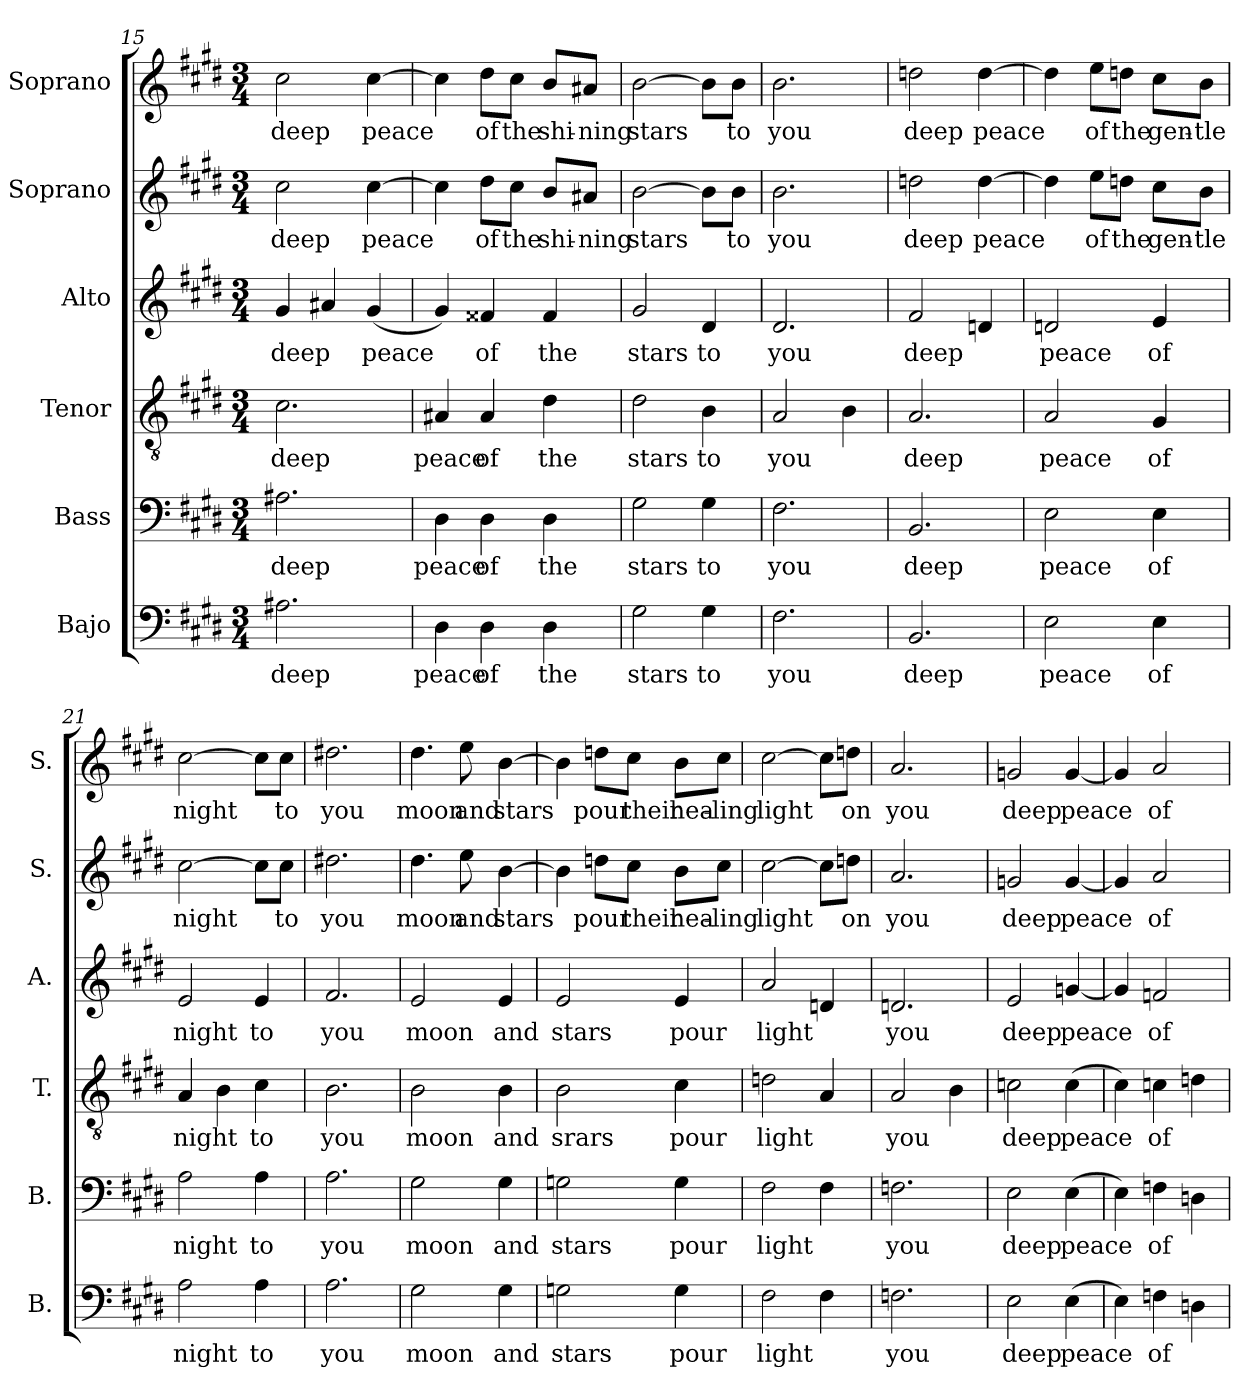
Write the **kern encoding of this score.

**kern	**text	**kern	**text	**kern	**text	**kern	**text	**kern	**text	**kern	**text
*part6	*part6	*part5	*part5	*part4	*part4	*part3	*part3	*part2	*part2	*part1	*part1
*staff6	*staff6	*staff5	*staff5	*staff4	*staff4	*staff3	*staff3	*staff2	*staff2	*staff1	*staff1
*I"Bajo	*	*I"Bass	*	*I"Tenor	*	*I"Alto	*	*I"Soprano	*	*I"Soprano	*
*I'B.	*	*I'B.	*	*I'T.	*	*I'A.	*	*I'S.	*	*I'S.	*
*clefF4	*	*clefF4	*	*clefGv2	*	*clefG2	*	*clefG2	*	*clefG2	*
*k[f#c#g#d#]	*	*k[f#c#g#d#]	*	*k[f#c#g#d#]	*	*k[f#c#g#d#]	*	*k[f#c#g#d#]	*	*k[f#c#g#d#]	*
*M3/4	*	*M3/4	*	*M3/4	*	*M3/4	*	*M3/4	*	*M3/4	*
=15	=15	=15	=15	=15	=15	=15	=15	=15	=15	=15	=15
2.A#X\	deep	2.A#X\	deep	2.c#\	deep	4g#/	deep	2cc#\	deep	2cc#\	deep
.	.	.	.	.	.	4a#X/	.	.	.	.	.
.	.	.	.	.	.	(4g#/	peace	[4cc#\	peace	[4cc#\	peace
=16	=16	=16	=16	=16	=16	=16	=16	=16	=16	=16	=16
4D#\	peace	4D#\	peace	4A#X/	peace	4g#/)	.	4cc#\]	.	4cc#\]	.
4D#\	of	4D#\	of	4A#/	of	4f##X/	of	8dd#\L	of	8dd#\L	of
.	.	.	.	.	.	.	.	8cc#\J	the	8cc#\J	the
4D#\	the	4D#\	the	4d#\	the	4f##/	the	8b/L	shi-	8b/L	shi-
.	.	.	.	.	.	.	.	8a#X/J	-ning	8a#X/J	-ning
=17	=17	=17	=17	=17	=17	=17	=17	=17	=17	=17	=17
2G#\	stars	2G#\	stars	2d#\	stars	2g#/	stars	[2b\	stars	[2b\	stars
4G#\	to	4G#\	to	4B\	to	4d#/	to	8b\L]	.	8b\L]	.
.	.	.	.	.	.	.	.	8b\J	to	8b\J	to
=18	=18	=18	=18	=18	=18	=18	=18	=18	=18	=18	=18
2.F#\	you	2.F#\	you	2A/	you	2.d#/	you	2.b\	you	2.b\	you
.	.	.	.	4B\	.	.	.	.	.	.	.
!!LO:LB:g=z
=19	=19	=19	=19	=19	=19	=19	=19	=19	=19	=19	=19
2.BB/	deep	2.BB/	deep	2.A/	deep	2f#/	deep	2ddn\	deep	2ddn\	deep
.	.	.	.	.	.	4dn/	.	[4dd\	peace	[4dd\	peace
=20	=20	=20	=20	=20	=20	=20	=20	=20	=20	=20	=20
2E\	peace	2E\	peace	2A/	peace	2dn/	peace	4dd\]	.	4dd\]	.
.	.	.	.	.	.	.	.	8ee\L	of	8ee\L	of
.	.	.	.	.	.	.	.	8ddn\J	the	8ddn\J	the
4E\	of	4E\	of	4G#/	of	4e/	of	8cc#\L	gen-	8cc#\L	gen-
.	.	.	.	.	.	.	.	8b\J	-tle	8b\J	-tle
=21	=21	=21	=21	=21	=21	=21	=21	=21	=21	=21	=21
2A\	night	2A\	night	4A/	night	2e/	night	[2cc#\	night	[2cc#\	night
.	.	.	.	4B\	.	.	.	.	.	.	.
4A\	to	4A\	to	4c#\	to	4e/	to	8cc#\L]	.	8cc#\L]	.
.	.	.	.	.	.	.	.	8cc#\J	to	8cc#\J	to
=22	=22	=22	=22	=22	=22	=22	=22	=22	=22	=22	=22
2.A\	you	2.A\	you	2.B\	you	2.f#/	you	2.dd#X\	you	2.dd#X\	you
=23	=23	=23	=23	=23	=23	=23	=23	=23	=23	=23	=23
2G#\	moon	2G#\	moon	2B\	moon	2e/	moon	4.dd#\	moon	4.dd#\	moon
.	.	.	.	.	.	.	.	8ee\	and	8ee\	and
4G#\	and	4G#\	and	4B\	and	4e/	and	[4b\	stars	[4b\	stars
!!LO:PB:g=z
=24	=24	=24	=24	=24	=24	=24	=24	=24	=24	=24	=24
2Gn\	stars	2Gn\	stars	2B\	srars	2e/	stars	4b\]	.	4b\]	.
.	.	.	.	.	.	.	.	8ddn\L	pour	8ddn\L	pour
.	.	.	.	.	.	.	.	8cc#\J	their	8cc#\J	their
4G\	pour	4G\	pour	4c#\	pour	4e/	pour	8b\L	hea-	8b\L	hea-
.	.	.	.	.	.	.	.	8cc#\J	-ling	8cc#\J	-ling
=25	=25	=25	=25	=25	=25	=25	=25	=25	=25	=25	=25
2F#\	light	2F#\	light	2dn\	light	2a/	light	[2cc#\	light	[2cc#\	light
4F#\	.	4F#\	.	4A/	.	4dn/	.	8cc#\L]	.	8cc#\L]	.
.	.	.	.	.	.	.	.	8ddn\J	on	8ddn\J	on
=26	=26	=26	=26	=26	=26	=26	=26	=26	=26	=26	=26
2.Fn\	you	2.Fn\	you	2A/	you	2.dn/	you	2.a/	you	2.a/	you
.	.	.	.	4B\	.	.	.	.	.	.	.
=27	=27	=27	=27	=27	=27	=27	=27	=27	=27	=27	=27
2E\	deep	2E\	deep	2cn\	deep	2e/	deep	2gn/	deep	2gn/	deep
(4E\	peace	(4E\	peace	(4c\	peace	[4gn/	peace	[4g/	peace	[4g/	peace
=28	=28	=28	=28	=28	=28	=28	=28	=28	=28	=28	=28
4E\)	.	4E\)	.	4c#\)	.	4g/]	.	4g/]	.	4g/]	.
4Fn\	of	4Fn\	of	4cn\	of	2fn/	of	2a/	of	2a/	of
4Dn\	.	4Dn\	.	4dn\	.	.	.	.	.	.	.
=	=	=	=	=	=	=	=	=	=	=	=
*-	*-	*-	*-	*-	*-	*-	*-	*-	*-	*-	*-
